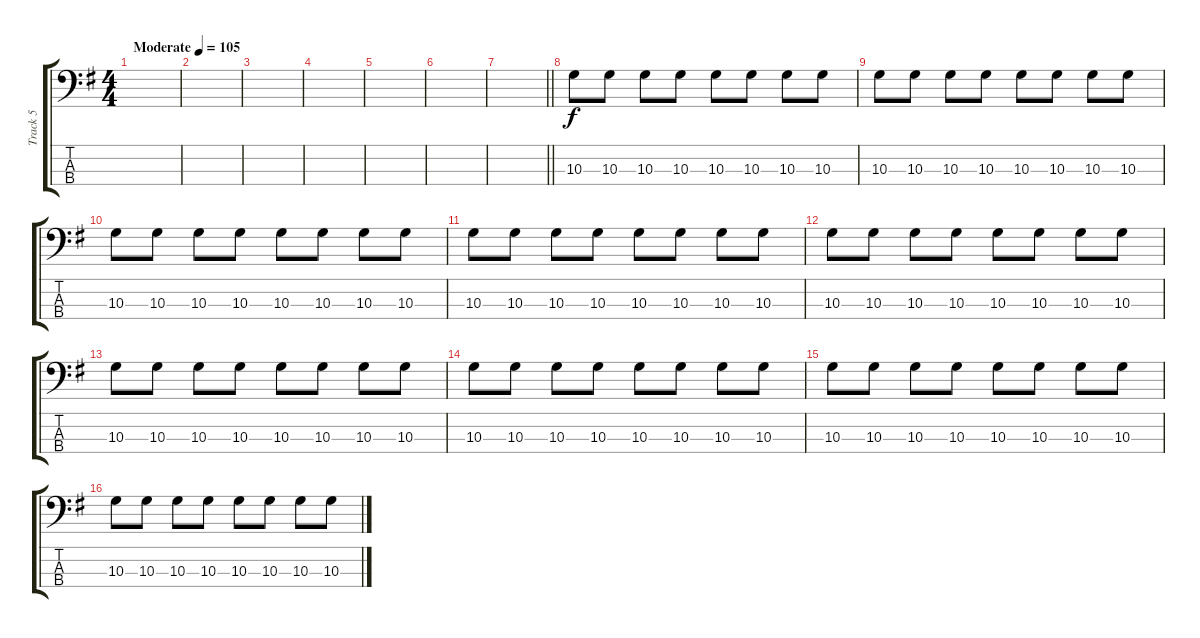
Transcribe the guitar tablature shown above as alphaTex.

\track ("Track 5" "Track 5") {instrument electricbassfinger}
\staff {score tabs}
\tuning (G2 D2 A1 E1) {hide}
\ts (4 4)
\tempo (105 "Moderate")
\clef f4
\ks g
|
|
|
|
|
|
\barLineRight lightlight
|
10.3.8 10.3.8 10.3.8 10.3.8 10.3.8 10.3.8 10.3.8 10.3.8 |
10.3.8 10.3.8 10.3.8 10.3.8 10.3.8 10.3.8 10.3.8 10.3.8 |
10.3.8 10.3.8 10.3.8 10.3.8 10.3.8 10.3.8 10.3.8 10.3.8 |
10.3.8 10.3.8 10.3.8 10.3.8 10.3.8 10.3.8 10.3.8 10.3.8 |
10.3.8 10.3.8 10.3.8 10.3.8 10.3.8 10.3.8 10.3.8 10.3.8 |
10.3.8 10.3.8 10.3.8 10.3.8 10.3.8 10.3.8 10.3.8 10.3.8 |
10.3.8 10.3.8 10.3.8 10.3.8 10.3.8 10.3.8 10.3.8 10.3.8 |
10.3.8 10.3.8 10.3.8 10.3.8 10.3.8 10.3.8 10.3.8 10.3.8 |
10.3.8 10.3.8 10.3.8 10.3.8 10.3.8 10.3.8 10.3.8 10.3.8
